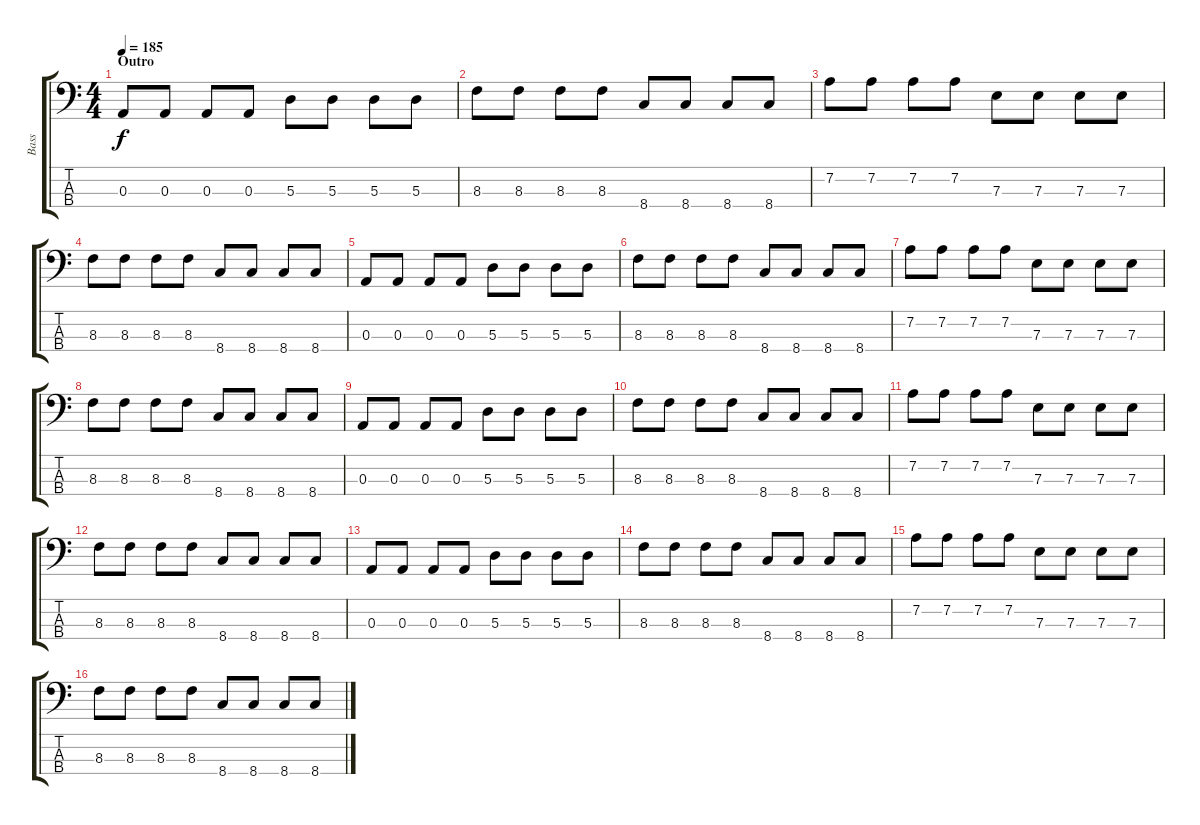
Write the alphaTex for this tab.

\track ("Bass" "Bass") {instrument electricbassfinger}
\staff {score tabs}
\tuning (G2 D2 A1 E1) {hide}
\ts (4 4)
\section ("" "Outro")
\tempo 185
\clef f4
\ks c
0.3.8{dy f} 0.3.8 0.3.8 0.3.8 5.3.8 5.3.8 5.3.8 5.3.8 |
8.3.8 8.3.8 8.3.8 8.3.8 8.4.8 8.4.8 8.4.8 8.4.8 |
7.2.8 7.2.8 7.2.8 7.2.8 7.3.8 7.3.8 7.3.8 7.3.8 |
8.3.8 8.3.8 8.3.8 8.3.8 8.4.8 8.4.8 8.4.8 8.4.8 |
0.3.8 0.3.8 0.3.8 0.3.8 5.3.8 5.3.8 5.3.8 5.3.8 |
8.3.8 8.3.8 8.3.8 8.3.8 8.4.8 8.4.8 8.4.8 8.4.8 |
7.2.8 7.2.8 7.2.8 7.2.8 7.3.8 7.3.8 7.3.8 7.3.8 |
8.3.8 8.3.8 8.3.8 8.3.8 8.4.8 8.4.8 8.4.8 8.4.8 |
0.3.8 0.3.8 0.3.8 0.3.8 5.3.8 5.3.8 5.3.8 5.3.8 |
8.3.8 8.3.8 8.3.8 8.3.8 8.4.8 8.4.8 8.4.8 8.4.8 |
7.2.8 7.2.8 7.2.8 7.2.8 7.3.8 7.3.8 7.3.8 7.3.8 |
8.3.8 8.3.8 8.3.8 8.3.8 8.4.8 8.4.8 8.4.8 8.4.8 |
0.3.8 0.3.8 0.3.8 0.3.8 5.3.8 5.3.8 5.3.8 5.3.8 |
8.3.8 8.3.8 8.3.8 8.3.8 8.4.8 8.4.8 8.4.8 8.4.8 |
7.2.8 7.2.8 7.2.8 7.2.8 7.3.8 7.3.8 7.3.8 7.3.8 |
8.3.8 8.3.8 8.3.8 8.3.8 8.4.8 8.4.8 8.4.8 8.4.8
